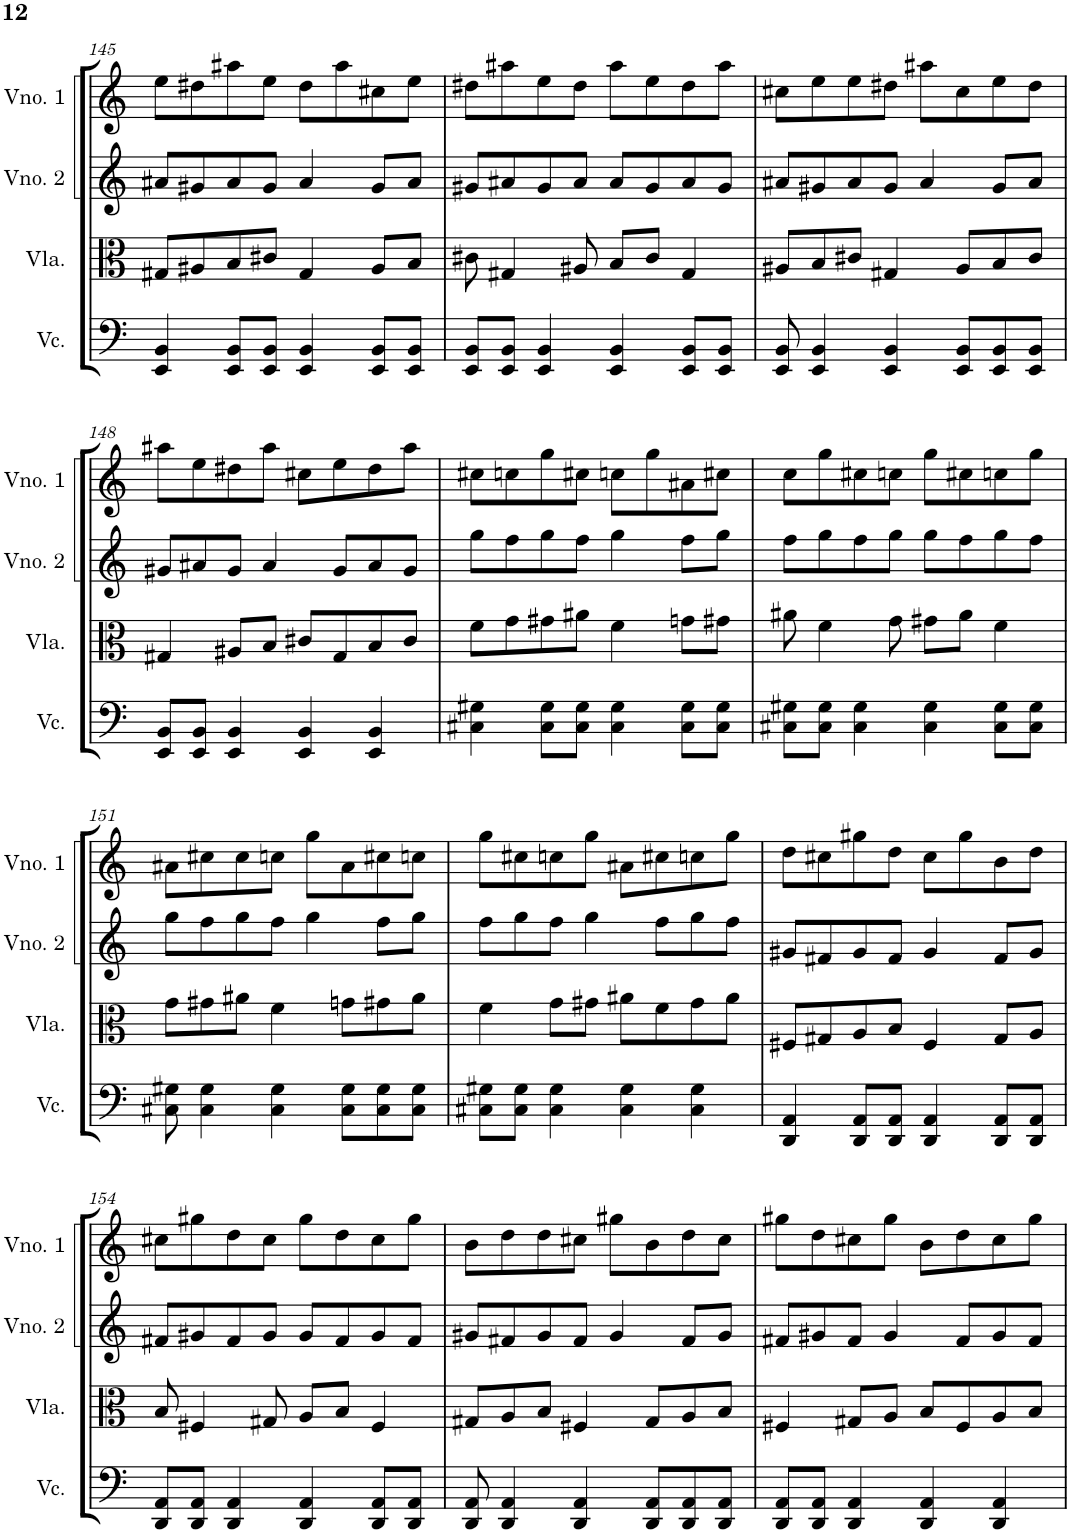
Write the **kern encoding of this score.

**kern	**kern	**kern	**kern
*part4	*part3	*part2	*part1
*staff4	*staff3	*staff2	*staff1
*I"Violoncelo	*I"Viola	*I"Violino 2	*I"Violino 1
*I'Vc.	*I'Vla.	*I'Vno. 2	*I'Vno. 1
!!LO:PB:g=z
*clefF4	*clefC3	*clefG2	*clefG2
*k[]	*k[]	*k[]	*k[]
*M4/4	*M4/4	*M4/4	*M4/4
=145	=145	=145	=145
4EE/ 4BB/	8G#X/L	8a#X/L	8ee\L
.	8A#X/	8g#X/	8dd#X\
8EE/ 8BB/L	8B/	8a#/	8aa#X\
8EE/ 8BB/J	8c#X/J	8g#/J	8ee\J
4EE/ 4BB/	4G#/	4a#/	8dd#\L
.	.	.	8aa#\
8EE/ 8BB/L	8A#/L	8g#/L	8cc#X\
8EE/ 8BB/J	8B/J	8a#/J	8ee\J
=146	=146	=146	=146
8EE/ 8BB/L	8c#X\	8g#X/L	8dd#X\L
8EE/ 8BB/J	4G#X/	8a#X/	8aa#X\
4EE/ 4BB/	.	8g#/	8ee\
.	8A#X/	8a#/J	8dd#\J
4EE/ 4BB/	8B/L	8a#/L	8aa#\L
.	8c#/J	8g#/	8ee\
8EE/ 8BB/L	4G#/	8a#/	8dd#\
8EE/ 8BB/J	.	8g#/J	8aa#\J
=147	=147	=147	=147
8EE/ 8BB/	8A#X/L	8a#X/L	8cc#X\L
4EE/ 4BB/	8B/	8g#X/	8ee\
.	8c#X/J	8a#/	8ee\
4EE/ 4BB/	4G#X/	8g#/J	8dd#X\J
.	.	4a#/	8aa#X\L
8EE/ 8BB/L	8A#/L	.	8cc#\
8EE/ 8BB/	8B/	8g#/L	8ee\
8EE/ 8BB/J	8c#/J	8a#/J	8dd#\J
!!LO:LB:g=z
=148	=148	=148	=148
8EE/ 8BB/L	4G#X/	8g#X/L	8aa#X\L
8EE/ 8BB/J	.	8a#X/	8ee\
4EE/ 4BB/	8A#X/L	8g#/J	8dd#X\
.	8B/J	4a#/	8aa#\J
4EE/ 4BB/	8c#X/L	.	8cc#X\L
.	8G#/	8g#/L	8ee\
4EE/ 4BB/	8B/	8a#/	8dd#\
.	8c#/J	8g#/J	8aa#\J
=149	=149	=149	=149
4C#X\ 4G#X\	8f\L	8gg\L	8cc#X\L
.	8g\	8ff\	8ccn\
8C#\ 8G#\L	8g#X\	8gg\	8gg\
8C#\ 8G#\J	8a#X\J	8ff\J	8cc#X\J
4C#\ 4G#\	4f\	4gg\	8ccn\L
.	.	.	8gg\
8C#\ 8G#\L	8gn\L	8ff\L	8a#X\
8C#\ 8G#\J	8g#X\J	8gg\J	8cc#X\J
=150	=150	=150	=150
8C#X\ 8G#X\L	8a#X\	8ff\L	8cc\L
8C#\ 8G#\J	4f\	8gg\	8gg\
4C#\ 4G#\	.	8ff\	8cc#X\
.	8g\	8gg\J	8ccn\J
4C#\ 4G#\	8g#X\L	8gg\L	8gg\L
.	8a#\J	8ff\	8cc#X\
8C#\ 8G#\L	4f\	8gg\	8ccn\
8C#\ 8G#\J	.	8ff\J	8gg\J
!!LO:LB:g=z
=151	=151	=151	=151
8C#X\ 8G#X\	8g\L	8gg\L	8a#X\L
4C#\ 4G#\	8g#X\	8ff\	8cc#X\
.	8a#X\J	8gg\	8cc#\
4C#\ 4G#\	4f\	8ff\J	8ccn\J
.	.	4gg\	8gg\L
8C#\ 8G#\L	8gn\L	.	8a#\
8C#\ 8G#\	8g#X\	8ff\L	8cc#X\
8C#\ 8G#\J	8a#\J	8gg\J	8ccn\J
=152	=152	=152	=152
8C#X\ 8G#X\L	4f\	8ff\L	8gg\L
8C#\ 8G#\J	.	8gg\	8cc#X\
4C#\ 4G#\	8g\L	8ff\J	8ccn\
.	8g#X\J	4gg\	8gg\J
4C#\ 4G#\	8a#X\L	.	8a#X\L
.	8f\	8ff\L	8cc#X\
4C#\ 4G#\	8g#\	8gg\	8ccn\
.	8a#\J	8ff\J	8gg\J
=153	=153	=153	=153
4DD/ 4AA/	8F#X/L	8g#X/L	8dd\L
.	8G#X/	8f#X/	8cc#X\
8DD/ 8AA/L	8A/	8g#/	8gg#X\
8DD/ 8AA/J	8B/J	8f#/J	8dd\J
4DD/ 4AA/	4F#/	4g#/	8cc#\L
.	.	.	8gg#\
8DD/ 8AA/L	8G#/L	8f#/L	8b\
8DD/ 8AA/J	8A/J	8g#/J	8dd\J
!!LO:LB:g=z
=154	=154	=154	=154
8DD/ 8AA/L	8B/	8f#X/L	8cc#X\L
8DD/ 8AA/J	4F#X/	8g#X/	8gg#X\
4DD/ 4AA/	.	8f#/	8dd\
.	8G#X/	8g#/J	8cc#\J
4DD/ 4AA/	8A/L	8g#/L	8gg#\L
.	8B/J	8f#/	8dd\
8DD/ 8AA/L	4F#/	8g#/	8cc#\
8DD/ 8AA/J	.	8f#/J	8gg#\J
=155	=155	=155	=155
8DD/ 8AA/	8G#X/L	8g#X/L	8b\L
4DD/ 4AA/	8A/	8f#X/	8dd\
.	8B/J	8g#/	8dd\
4DD/ 4AA/	4F#X/	8f#/J	8cc#X\J
.	.	4g#/	8gg#X\L
8DD/ 8AA/L	8G#/L	.	8b\
8DD/ 8AA/	8A/	8f#/L	8dd\
8DD/ 8AA/J	8B/J	8g#/J	8cc#\J
=156	=156	=156	=156
8DD/ 8AA/L	4F#X/	8f#X/L	8gg#X\L
8DD/ 8AA/J	.	8g#X/	8dd\
4DD/ 4AA/	8G#X/L	8f#/J	8cc#X\
.	8A/J	4g#/	8gg#\J
4DD/ 4AA/	8B/L	.	8b\L
.	8F#/	8f#/L	8dd\
4DD/ 4AA/	8A/	8g#/	8cc#\
.	8B/J	8f#/J	8gg#\J
=	=	=	=
*-	*-	*-	*-
